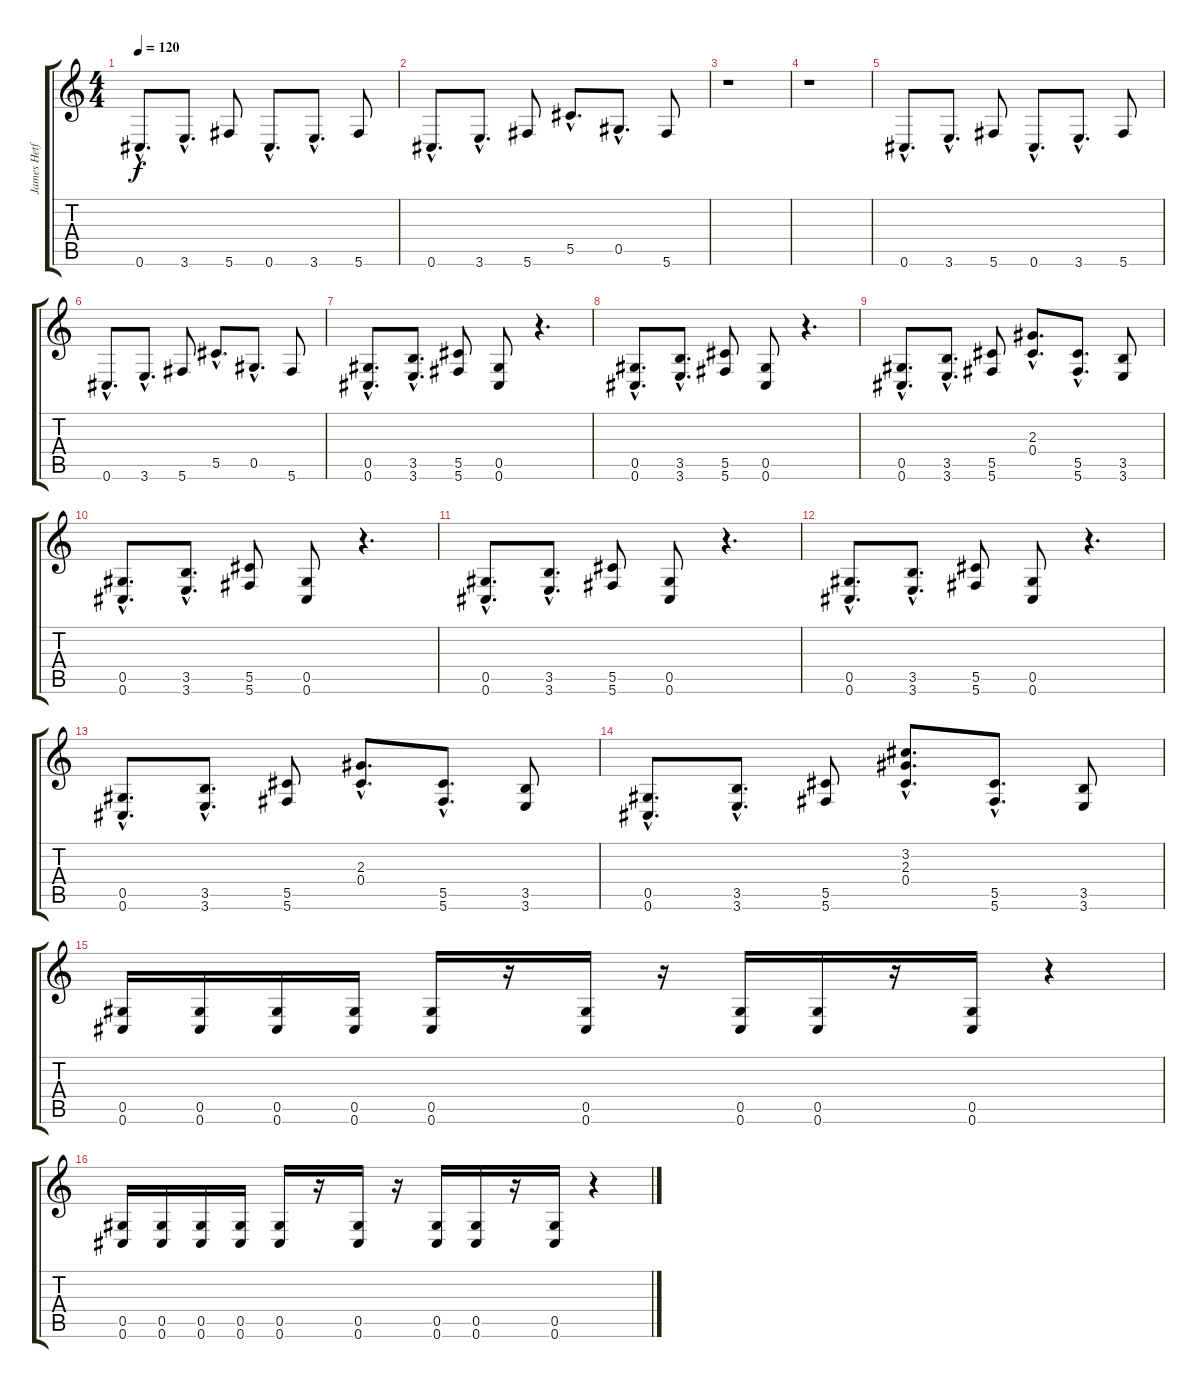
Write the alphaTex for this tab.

\track ("James Hetfield dist." "James Hetf") {instrument distortionguitar}
\staff {score tabs}
\tuning (Eb4 Bb3 Gb3 Db3 Ab2 Db2) {hide}
\ts (4 4)
\tempo 120
\clef g2
\ks c
0.6{hac}.8{d dy f volume 10 instrument electricguitarmuted} 3.6{hac}.8{d} 5.6.8 0.6{hac}.8{d} 3.6{hac}.8{d} 5.6.8 |
0.6{hac}.8{d} 3.6{hac}.8{d} 5.6.8 5.5{hac}.8{d} 0.5{hac}.8{d} 5.6.8 |
r.1 |
r.1 |
0.6{hac}.8{d} 3.6{hac}.8{d} 5.6.8 0.6{hac}.8{d} 3.6{hac}.8{d} 5.6.8 |
0.6{hac}.8{d} 3.6{hac}.8{d} 5.6.8 5.5{hac}.8{d} 0.5{hac}.8{d} 5.6.8 |
(0.5{hac} 0.6{hac}).8{d volume 16 instrument distortionguitar} (3.5{hac} 3.6{hac}).8{d} (5.5 5.6).8 (0.5 0.6).8 r.4{d} |
(0.5{hac} 0.6{hac}).8{d} (3.5{hac} 3.6{hac}).8{d} (5.5 5.6).8 (0.5 0.6).8 r.4{d} |
(0.5{hac} 0.6{hac}).8{d} (3.5{hac} 3.6{hac}).8{d} (5.5 5.6).8 (2.3{hac} 0.4{hac}).8{d} (5.5{hac} 5.6{hac}).8{d} (3.5 3.6).8 |
(0.5{hac} 0.6{hac}).8{d} (3.5{hac} 3.6{hac}).8{d} (5.5 5.6).8 (0.5 0.6).8 r.4{d} |
(0.5{hac} 0.6{hac}).8{d} (3.5{hac} 3.6{hac}).8{d} (5.5 5.6).8 (0.5 0.6).8 r.4{d} |
(0.5{hac} 0.6{hac}).8{d} (3.5{hac} 3.6{hac}).8{d} (5.5 5.6).8 (0.5 0.6).8 r.4{d} |
(0.5{hac} 0.6{hac}).8{d} (3.5{hac} 3.6{hac}).8{d} (5.5 5.6).8 (2.3{hac} 0.4{hac}).8{d} (5.5{hac} 5.6{hac}).8{d} (3.5 3.6).8 |
(0.5{hac} 0.6{hac}).8{d} (3.5{hac} 3.6{hac}).8{d} (5.5 5.6).8 (3.2{hac} 2.3{hac} 0.4{hac}).8{d} (5.5{hac} 5.6{hac}).8{d} (3.5 3.6).8 |
(0.5 0.6).16 (0.5 0.6).16 (0.5 0.6).16 (0.5 0.6).16 (0.5 0.6).16 r.16 (0.5 0.6).16 r.16 (0.5 0.6).16 (0.5 0.6).16 r.16 (0.5 0.6).16 r.4 |
(0.5 0.6).16 (0.5 0.6).16 (0.5 0.6).16 (0.5 0.6).16 (0.5 0.6).16 r.16 (0.5 0.6).16 r.16 (0.5 0.6).16 (0.5 0.6).16 r.16 (0.5 0.6).16 r.4
